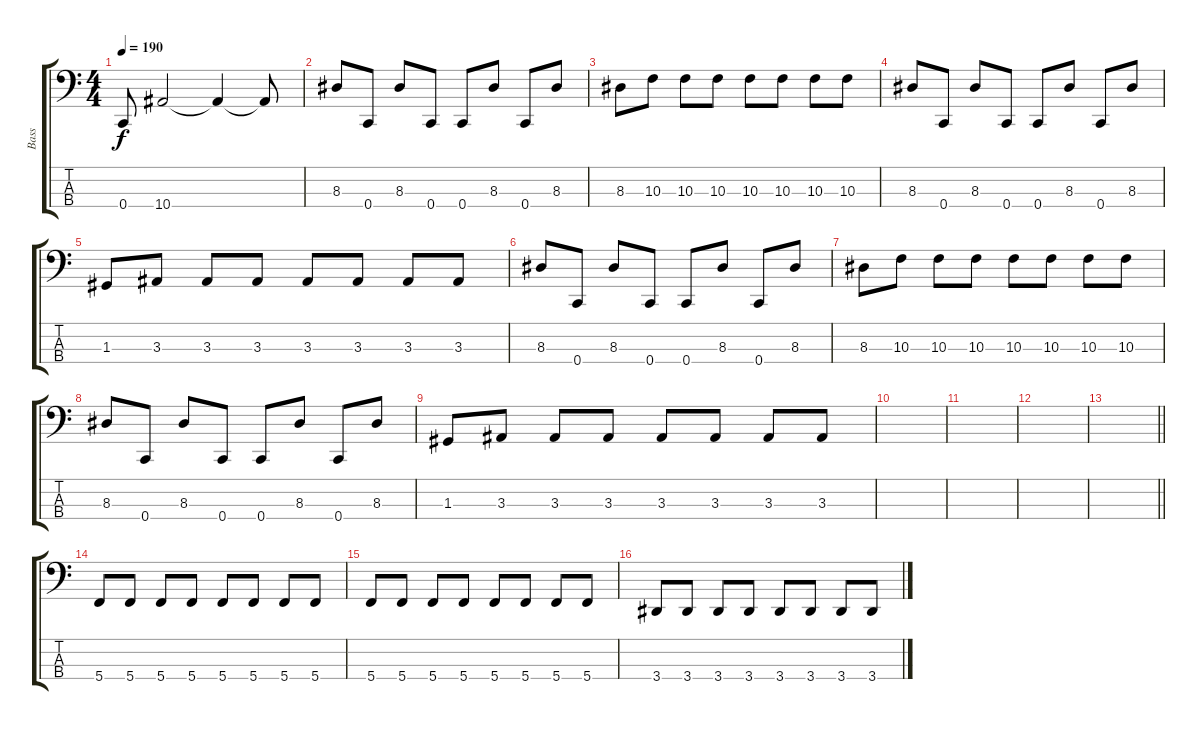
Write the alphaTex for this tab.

\track ("Bass" "Bass") {instrument electricbasspick}
\staff {score tabs}
\tuning (F2 C2 G1 C1) {hide}
\ts (4 4)
\tempo 190
\clef f4
\ks c
0.4.8{dy f} 10.4.2 10.4{t}.4 10.4{t}.8 |
8.3.8 0.4.8 8.3.8 0.4.8 0.4.8 8.3.8 0.4.8 8.3.8 |
8.3.8 10.3.8 10.3.8 10.3.8 10.3.8 10.3.8 10.3.8 10.3.8 |
8.3.8 0.4.8 8.3.8 0.4.8 0.4.8 8.3.8 0.4.8 8.3.8 |
1.3.8 3.3.8 3.3.8 3.3.8 3.3.8 3.3.8 3.3.8 3.3.8 |
8.3.8 0.4.8 8.3.8 0.4.8 0.4.8 8.3.8 0.4.8 8.3.8 |
8.3.8 10.3.8 10.3.8 10.3.8 10.3.8 10.3.8 10.3.8 10.3.8 |
8.3.8 0.4.8 8.3.8 0.4.8 0.4.8 8.3.8 0.4.8 8.3.8 |
1.3.8 3.3.8 3.3.8 3.3.8 3.3.8 3.3.8 3.3.8 3.3.8 |
|
|
|
\barLineRight lightlight
|
5.4.8 5.4.8 5.4.8 5.4.8 5.4.8 5.4.8 5.4.8 5.4.8 |
5.4.8 5.4.8 5.4.8 5.4.8 5.4.8 5.4.8 5.4.8 5.4.8 |
3.4.8 3.4.8 3.4.8 3.4.8 3.4.8 3.4.8 3.4.8 3.4.8
